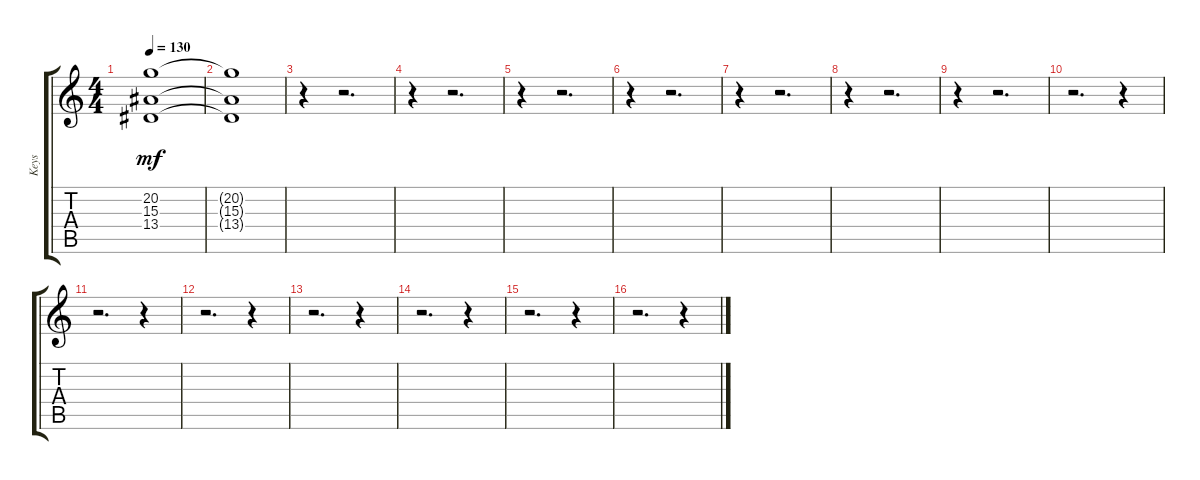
\track ("Keys" "Keys") {instrument synthstrings2}
\staff {score tabs}
\tuning (E4 B3 G3 D3 A2 E2) {hide}
\ts (4 4)
\tempo 130
\clef g2
\ks c
(20.2 15.3 13.4).1{dy mf} |
(20.2{t} 15.3{t} 13.4{t}).1 |
r.4 r.2{d} |
r.4 r.2{d} |
r.4 r.2{d} |
r.4 r.2{d} |
r.4 r.2{d} |
r.4 r.2{d} |
r.4 r.2{d} |
r.2{d} r.4 |
r.2{d} r.4 |
r.2{d} r.4 |
r.2{d} r.4 |
r.2{d} r.4 |
r.2{d} r.4 |
r.2{d} r.4
